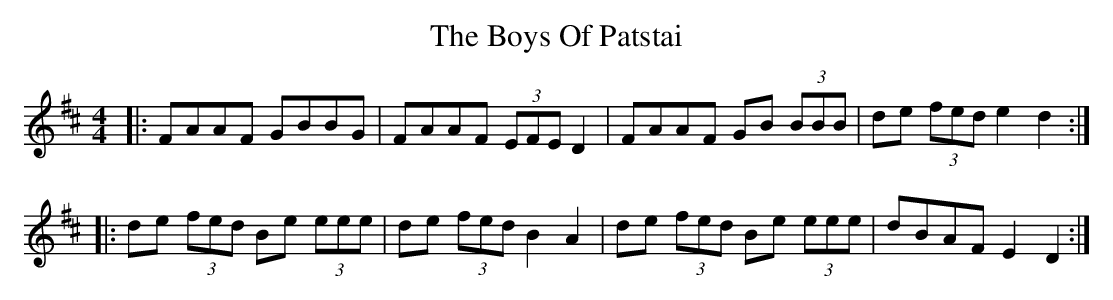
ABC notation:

X:1
T: The Boys Of Patstai
M: 4/4
L: 1/8
K: Dmaj
|:FAAF GBBG|FAAF (3EFE D2|FAAF GB (3BBB|de (3fed e2 d2:|
|:de (3fed Be (3eee|de (3fed B2A2|de (3fed Be (3eee|dBAF E2D2:|
